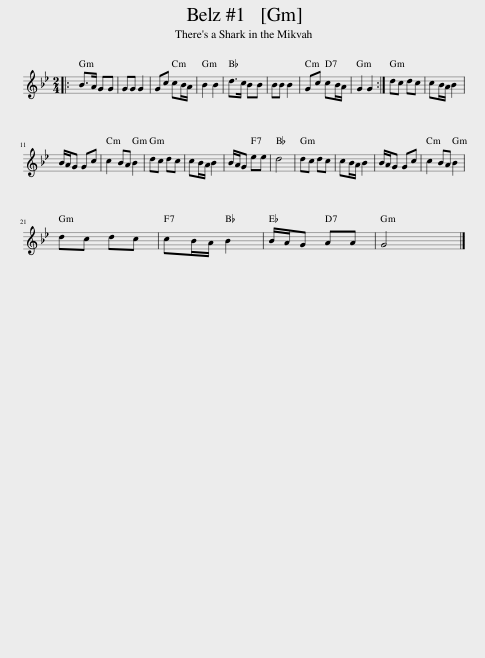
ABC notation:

X:1
L:1/8
M:2/4
I:linebreak $
K:Gmin
V:1 treble
V:1
|: B>A GG | GG G2 | Gc cB/A/ | B2 B2 | d>c BB | %5
 BB B2 | Gc cB/A/ | G2 G2 :| dc dc | cB/A/ B2 |$ %10
 B/A/G Gc | c2 BA B2 | dc dc | cB/A/ B2 | B/A/G ee | %15
 d4 | dc dc | cB/A/ B2 | B/A/G Gc | c2 BA B2 |$ %20
 dc dc | cB/A/ B2 | B/A/G AA | G4 |] %24
